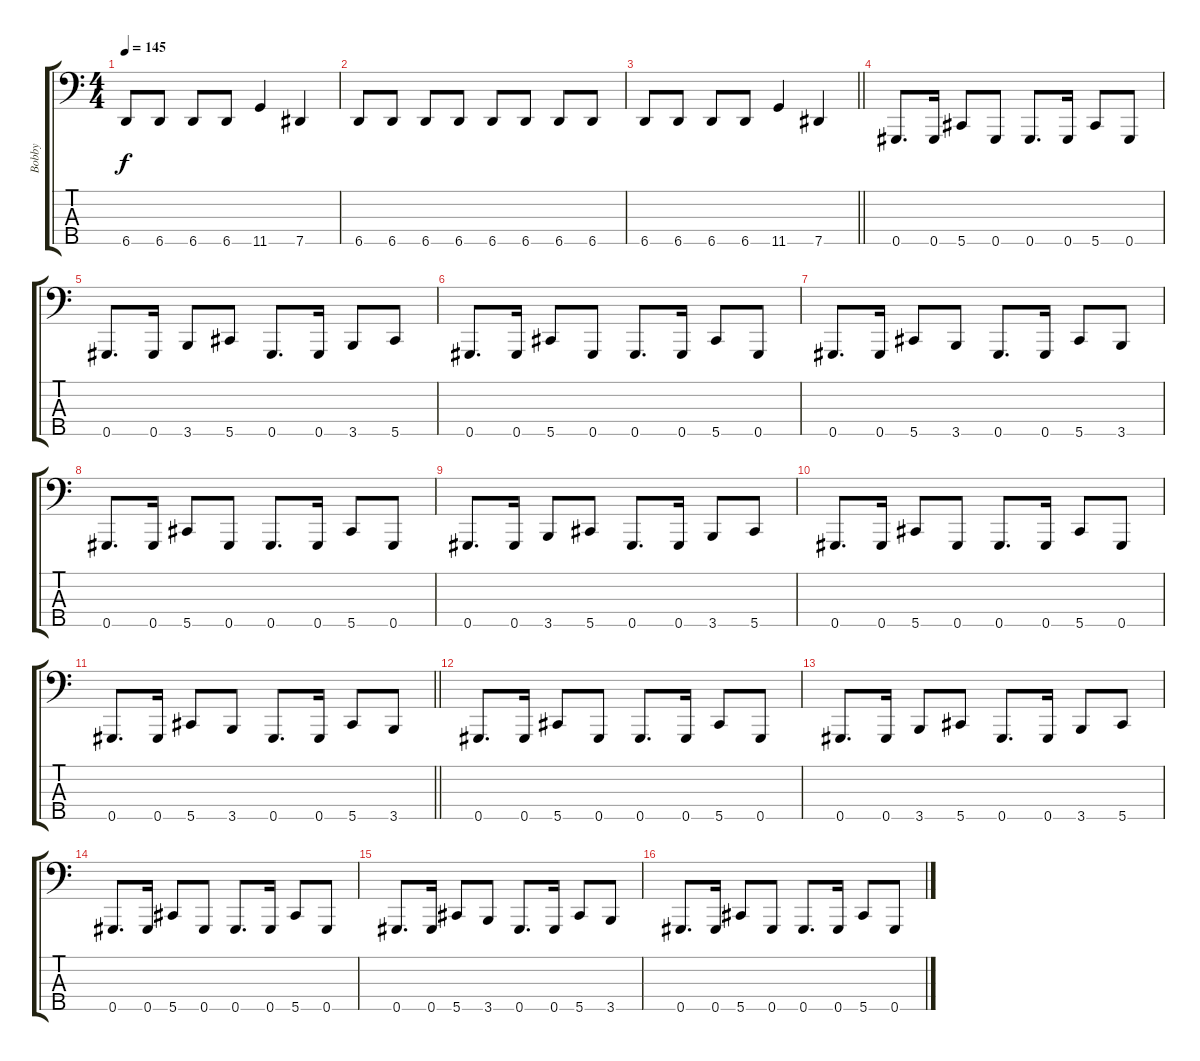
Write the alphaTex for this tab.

\track ("Bobby" "Bobby") {instrument electricbasspick}
\staff {score tabs}
\tuning (E2 B1 Gb1 Db1 Ab0) {hide}
\ts (4 4)
\tempo 145
\clef f4
\ks c
6.5.8{dy f} 6.5.8 6.5.8 6.5.8 11.5.4 7.5.4 |
6.5.8 6.5.8 6.5.8 6.5.8 6.5.8 6.5.8 6.5.8 6.5.8 |
\barLineRight lightlight
6.5.8 6.5.8 6.5.8 6.5.8 11.5.4 7.5.4 |
\section ("" "")
0.5.8{d} 0.5.16 5.5.8 0.5.8 0.5.8{d} 0.5.16 5.5.8 0.5.8 |
0.5.8{d} 0.5.16 3.5.8 5.5.8 0.5.8{d} 0.5.16 3.5.8 5.5.8 |
0.5.8{d} 0.5.16 5.5.8 0.5.8 0.5.8{d} 0.5.16 5.5.8 0.5.8 |
0.5.8{d} 0.5.16 5.5.8 3.5.8 0.5.8{d} 0.5.16 5.5.8 3.5.8 |
0.5.8{d} 0.5.16 5.5.8 0.5.8 0.5.8{d} 0.5.16 5.5.8 0.5.8 |
0.5.8{d} 0.5.16 3.5.8 5.5.8 0.5.8{d} 0.5.16 3.5.8 5.5.8 |
0.5.8{d} 0.5.16 5.5.8 0.5.8 0.5.8{d} 0.5.16 5.5.8 0.5.8 |
\barLineRight lightlight
0.5.8{d} 0.5.16 5.5.8 3.5.8 0.5.8{d} 0.5.16 5.5.8 3.5.8 |
\section ("" "")
0.5.8{d} 0.5.16 5.5.8 0.5.8 0.5.8{d} 0.5.16 5.5.8 0.5.8 |
0.5.8{d} 0.5.16 3.5.8 5.5.8 0.5.8{d} 0.5.16 3.5.8 5.5.8 |
0.5.8{d} 0.5.16 5.5.8 0.5.8 0.5.8{d} 0.5.16 5.5.8 0.5.8 |
0.5.8{d} 0.5.16 5.5.8 3.5.8 0.5.8{d} 0.5.16 5.5.8 3.5.8 |
0.5.8{d} 0.5.16 5.5.8 0.5.8 0.5.8{d} 0.5.16 5.5.8 0.5.8
